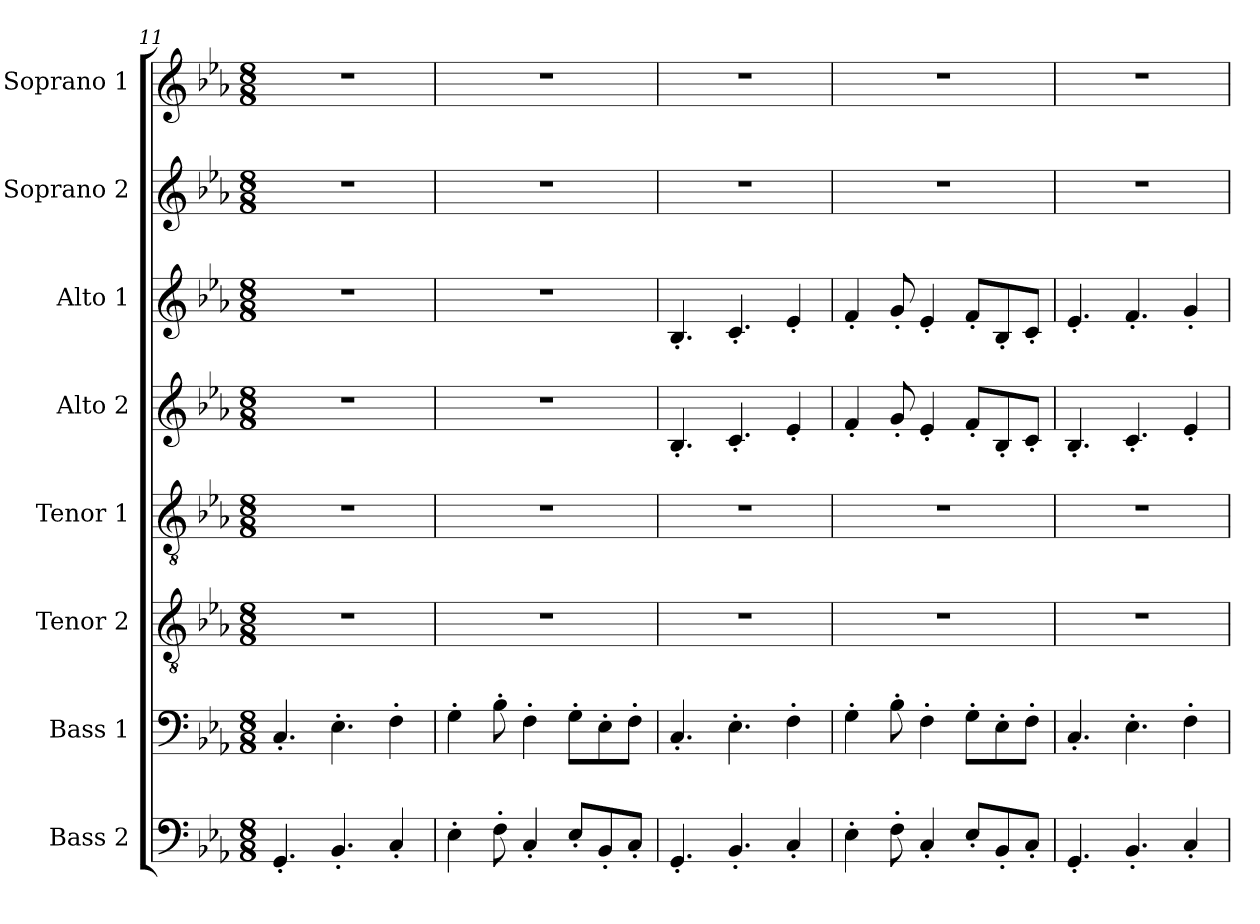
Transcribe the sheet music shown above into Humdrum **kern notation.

**kern	**kern	**kern	**kern	**kern	**kern	**kern	**kern
*part8	*part7	*part6	*part5	*part4	*part3	*part2	*part1
*staff8	*staff7	*staff6	*staff5	*staff4	*staff3	*staff2	*staff1
*I"Bass 2	*I"Bass 1	*I"Tenor 2	*I"Tenor 1	*I"Alto 2	*I"Alto 1	*I"Soprano 2	*I"Soprano 1
*I'B2	*I'B1	*I'T2	*I'T1	*I'A2	*I'A1	*I'S2	*I'S1
*clefF4	*clefF4	*clefGv2	*clefGv2	*clefG2	*clefG2	*clefG2	*clefG2
*k[b-e-a-]	*k[b-e-a-]	*k[b-e-a-]	*k[b-e-a-]	*k[b-e-a-]	*k[b-e-a-]	*k[b-e-a-]	*k[b-e-a-]
*M8/8	*M8/8	*M8/8	*M8/8	*M8/8	*M8/8	*M8/8	*M8/8
=11	=11	=11	=11	=11	=11	=11	=11
4.GG'/	4.C'/	1r	1r	1r	1r	1r	1r
4.BB-'/	4.E-'\	.	.	.	.	.	.
4C'/	4F'\	.	.	.	.	.	.
=12	=12	=12	=12	=12	=12	=12	=12
4E-'\	4G'\	1r	1r	1r	1r	1r	1r
8F'\	8B-'\	.	.	.	.	.	.
4C'/	4F'\	.	.	.	.	.	.
8E-'/L	8G'\L	.	.	.	.	.	.
8BB-'/	8E-'\	.	.	.	.	.	.
8C'/J	8F'\J	.	.	.	.	.	.
=13	=13	=13	=13	=13	=13	=13	=13
4.GG'/	4.C'/	1r	1r	4.B-'/	4.B-'/	1r	1r
4.BB-'/	4.E-'\	.	.	4.c'/	4.c'/	.	.
4C'/	4F'\	.	.	4e-'/	4e-'/	.	.
=14	=14	=14	=14	=14	=14	=14	=14
4E-'\	4G'\	1r	1r	4f'/	4f'/	1r	1r
8F'\	8B-'\	.	.	8g'/	8g'/	.	.
4C'/	4F'\	.	.	4e-'/	4e-'/	.	.
8E-'/L	8G'\L	.	.	8f'/L	8f'/L	.	.
8BB-'/	8E-'\	.	.	8B-'/	8B-'/	.	.
8C'/J	8F'\J	.	.	8c'/J	8c'/J	.	.
=15	=15	=15	=15	=15	=15	=15	=15
4.GG'/	4.C'/	1r	1r	4.B-'/	4.e-'/	1r	1r
4.BB-'/	4.E-'\	.	.	4.c'/	4.f'/	.	.
4C'/	4F'\	.	.	4e-'/	4g'/	.	.
=	=	=	=	=	=	=	=
*-	*-	*-	*-	*-	*-	*-	*-
